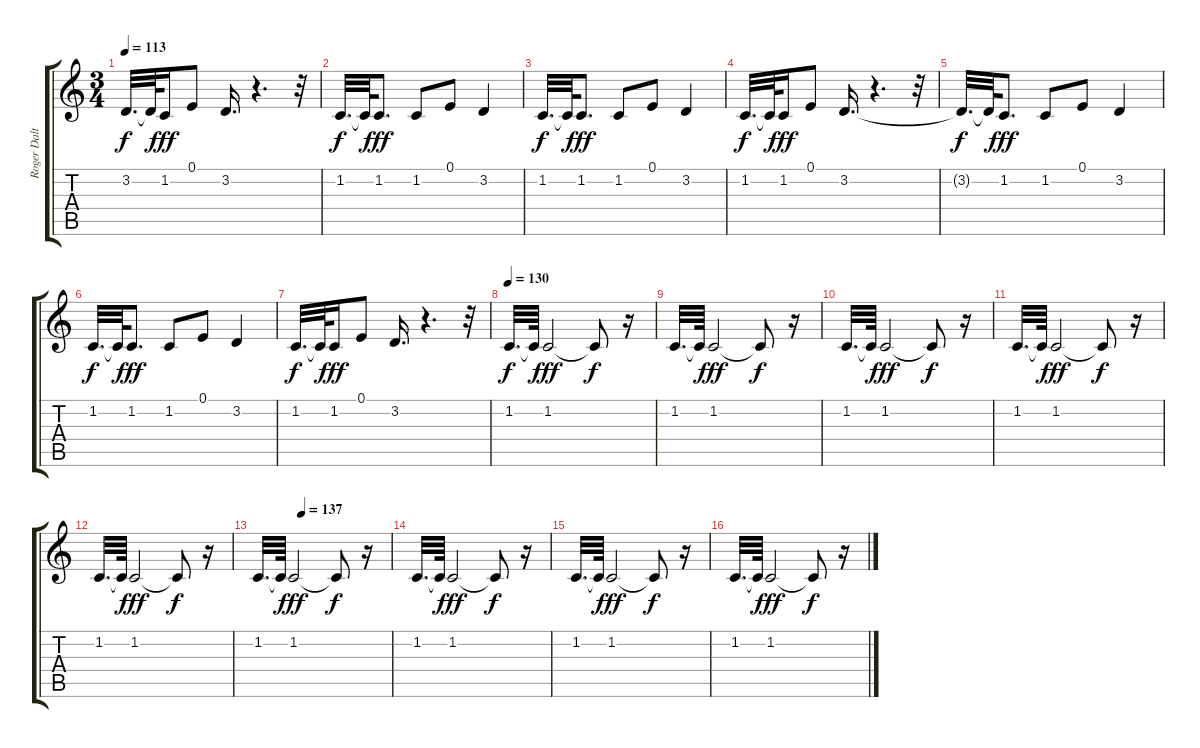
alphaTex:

\track ("Roger Daltrey" "Roger Dalt") {instrument lead8bassandlead}
\staff {score tabs}
\tuning (E4 B3 G3 D3 A2 E2) {hide}
\ts (3 4)
\tempo 113
\clef g2
\ks c
3.2{t}.32{d dy f} 3.2{t}.64 1.2.16{dy fff} 0.1.8 3.2.16{d} r.4{d} r.32 |
1.2.32{d dy f} 1.2{t}.64 1.2.8{d dy fff} 1.2.8 0.1.8 3.2.4 |
1.2.32{d dy f} 1.2{t}.64 1.2.8{d dy fff} 1.2.8 0.1.8 3.2.4 |
1.2.32{d dy f} 1.2{t}.64 1.2.16{dy fff} 0.1.8 3.2.16{d} r.4{d} r.32 |
3.2{t}.32{d dy f} 3.2{t}.64 1.2.8{d dy fff} 1.2.8 0.1.8 3.2.4 |
1.2.32{d dy f} 1.2{t}.64 1.2.8{d dy fff} 1.2.8 0.1.8 3.2.4 |
1.2.32{d dy f} 1.2{t}.64 1.2.16{dy fff} 0.1.8 3.2.16{d} r.4{d} r.32 |
\tempo 130
1.2.32{d dy f} 1.2{t}.64 1.2.2{dy fff} 1.2{t}.8{dy f} r.16 |
1.2.32{d} 1.2{t}.64 1.2.2{dy fff} 1.2{t}.8{dy f} r.16 |
1.2.32{d} 1.2{t}.64 1.2.2{dy fff} 1.2{t}.8{dy f} r.16 |
1.2.32{d} 1.2{t}.64 1.2.2{dy fff} 1.2{t}.8{dy f} r.16 |
1.2.32{d} 1.2{t}.64 1.2.2{dy fff} 1.2{t}.8{dy f} r.16 |
\tempo (137 0.3333333333333333)
1.2.32{d} 1.2{t}.64 1.2.2{dy fff} 1.2{t}.8{dy f} r.16 |
1.2.32{d} 1.2{t}.64 1.2.2{dy fff} 1.2{t}.8{dy f} r.16 |
1.2.32{d} 1.2{t}.64 1.2.2{dy fff} 1.2{t}.8{dy f} r.16 |
1.2.32{d} 1.2{t}.64 1.2.2{dy fff} 1.2{t}.8{dy f} r.16
